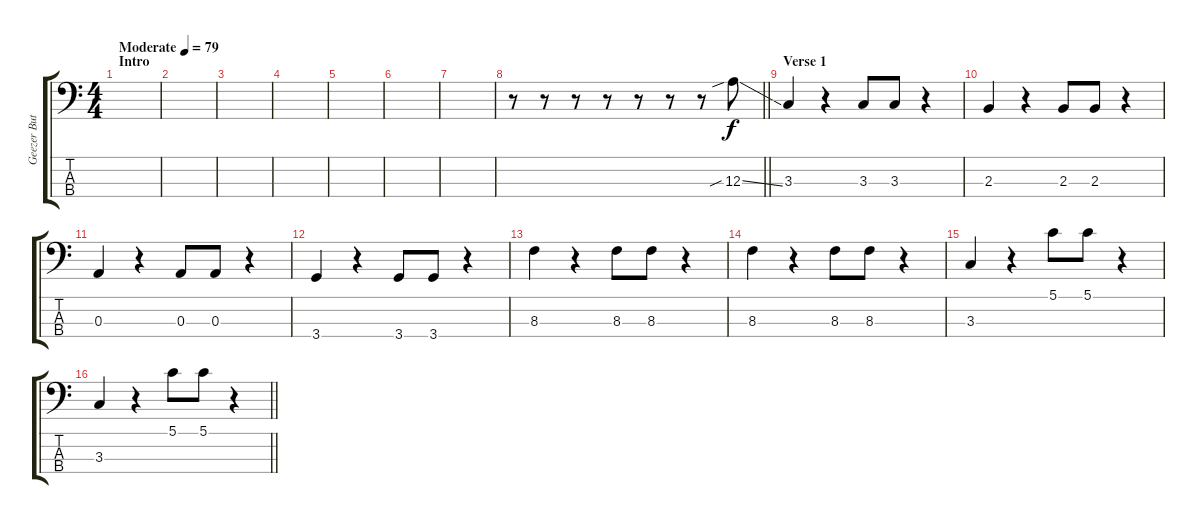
\track ("Geezer Butler" "Geezer But") {instrument electricbassfinger}
\staff {score tabs}
\tuning (G2 D2 A1 E1) {hide}
\ts (4 4)
\section ("" "Intro")
\tempo (79 "Moderate")
\clef f4
\ks c
|
|
|
|
|
|
|
\barLineRight lightlight
r.8 r.8 r.8 r.8 r.8 r.8 r.8 12.3{sib ss}.8 |
\section ("" "Verse 1")
3.3.4 r.4 3.3.8 3.3.8 r.4 |
2.3.4 r.4 2.3.8 2.3.8 r.4 |
0.3.4 r.4 0.3.8 0.3.8 r.4 |
3.4.4 r.4 3.4.8 3.4.8 r.4 |
8.3.4 r.4 8.3.8 8.3.8 r.4 |
8.3.4 r.4 8.3.8 8.3.8 r.4 |
3.3.4 r.4 5.1.8 5.1.8 r.4 |
\barLineRight lightlight
3.3.4 r.4 5.1.8 5.1.8 r.4
